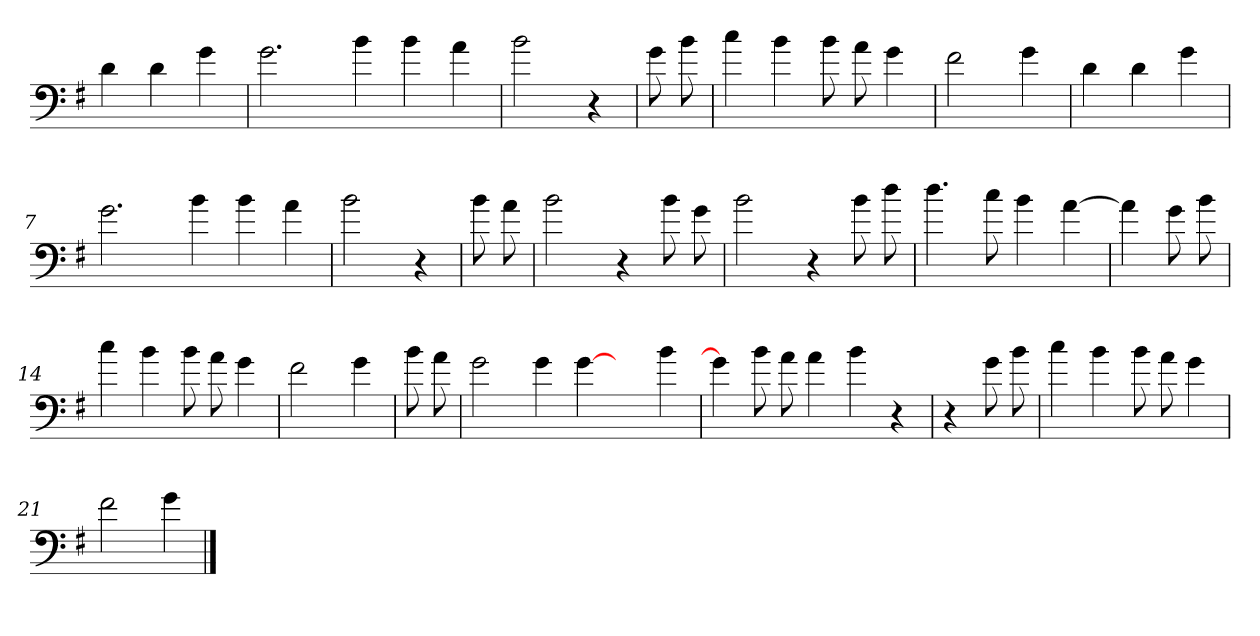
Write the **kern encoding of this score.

**kern
*part1
*staff1
*clefF4
*k[f#]
*G:
=
4d
4d
4g
=1
2.g
4b
4b
4a
=2
2b
4r
=3
8g
8b
=4
4cc
4b
8b
8a
4g
=5
2f#
4g
=6
4d
4d
4g
=7
2.g
4b
4b
4a
=8
2b
4r
=9
8b
8a
=10
2b
4r
8b
8g
=11
2b
4r
8b
8dd
=12
4.dd
8cc
4b
[4a
=13
4a]
8g
8b
=14
4cc
4b
8b
8a
4g
=15
2f#
4g
=16
8b
8a
=17
2g
4g
[4g
4ryy
4b
=18
4g]
8b
8a
4a
4b
4r
=19
4r
8g
8b
=20
4cc
4b
8b
8a
4g
=21
2f#
4g
==
*-
